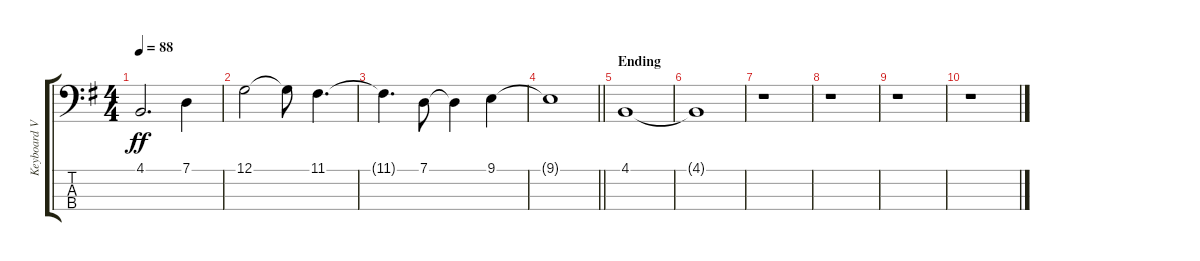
\track ("Keyboard VII" "Keyboard V") {instrument stringensemble1}
\staff {score tabs}
\tuning (G2 D2 A1 E1) {hide}
\ts (4 4)
\tempo 88
\clef f4
\ks g
4.1.2{d dy ff} 7.1.4 |
12.1.2 12.1{t}.8 11.1.4{d} |
11.1{t}.4{d} 7.1.8 7.1{t}.4 9.1.4 |
\barLineRight lightlight
9.1{t}.1 |
\section ("" "Ending")
4.1.1 |
4.1{t}.1 |
r.1 |
r.1 |
r.1 |
r.1
